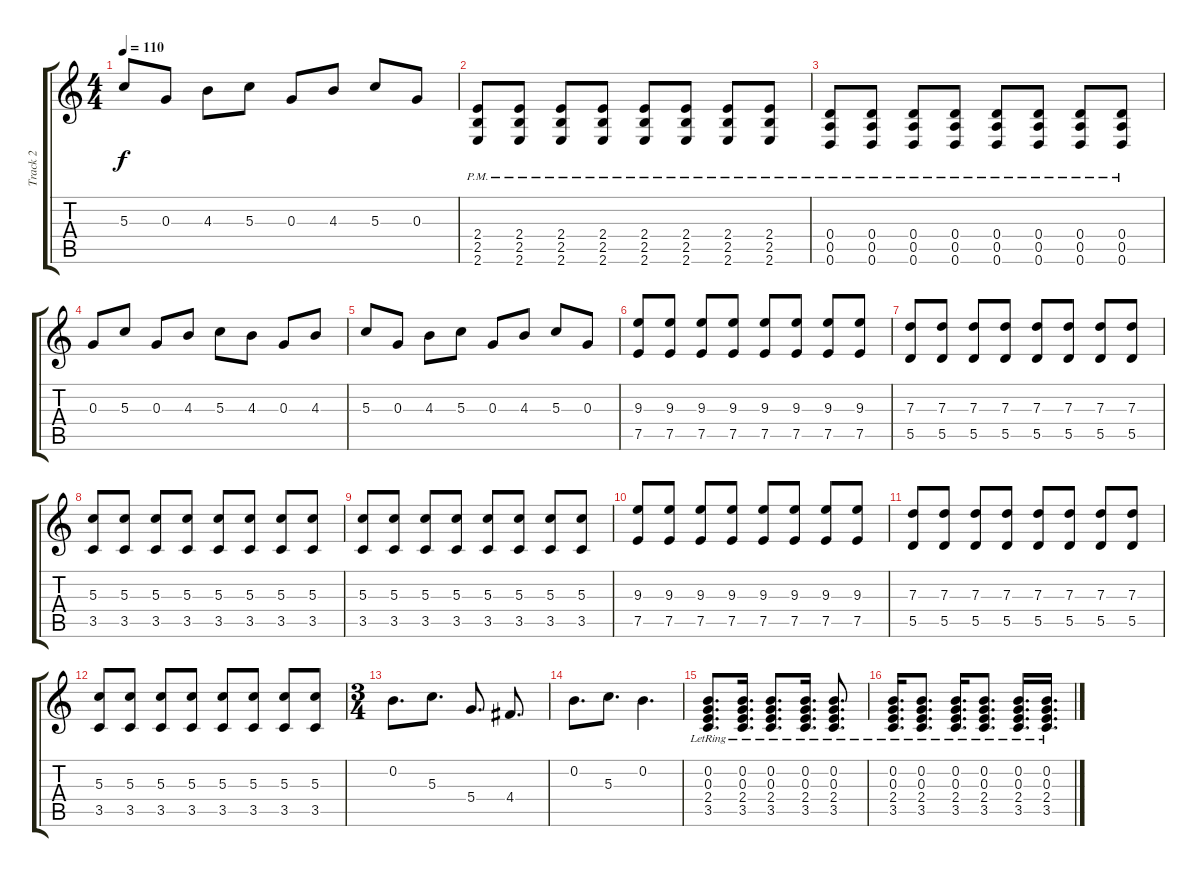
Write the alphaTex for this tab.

\track ("Track 2" "Track 2") {instrument electricguitarclean}
\staff {score tabs}
\tuning (E4 B3 G3 D3 A2 D2) {hide}
\ts (4 4)
\tempo 110
\clef g2
\ks c
5.3.8{dy f} 0.3.8 4.3.8 5.3.8 0.3.8 4.3.8 5.3.8 0.3.8 |
(2.4{pm} 2.5{pm} 2.6{pm}).8 (2.4{pm} 2.5{pm} 2.6{pm}).8 (2.4{pm} 2.5{pm} 2.6{pm}).8 (2.4{pm} 2.5{pm} 2.6{pm}).8 (2.4{pm} 2.5{pm} 2.6{pm}).8 (2.4{pm} 2.5{pm} 2.6{pm}).8 (2.4{pm} 2.5{pm} 2.6{pm}).8 (2.4{pm} 2.5{pm} 2.6{pm}).8 |
(0.4{pm} 0.5{pm} 0.6{pm}).8 (0.4{pm} 0.5{pm} 0.6{pm}).8 (0.4{pm} 0.5{pm} 0.6{pm}).8 (0.4{pm} 0.5{pm} 0.6{pm}).8 (0.4{pm} 0.5{pm} 0.6{pm}).8 (0.4{pm} 0.5{pm} 0.6{pm}).8 (0.4{pm} 0.5{pm} 0.6{pm}).8 (0.4{pm} 0.5{pm} 0.6{pm}).8 |
0.3.8 5.3.8 0.3.8 4.3.8 5.3.8 4.3.8 0.3.8 4.3.8 |
5.3.8 0.3.8 4.3.8 5.3.8 0.3.8 4.3.8 5.3.8 0.3.8 |
(9.3 7.5).8 (9.3 7.5).8 (9.3 7.5).8 (9.3 7.5).8 (9.3 7.5).8 (9.3 7.5).8 (9.3 7.5).8 (9.3 7.5).8 |
(7.3 5.5).8 (7.3 5.5).8 (7.3 5.5).8 (7.3 5.5).8 (7.3 5.5).8 (7.3 5.5).8 (7.3 5.5).8 (7.3 5.5).8 |
(5.3 3.5).8 (5.3 3.5).8 (5.3 3.5).8 (5.3 3.5).8 (5.3 3.5).8 (5.3 3.5).8 (5.3 3.5).8 (5.3 3.5).8 |
(5.3 3.5).8 (5.3 3.5).8 (5.3 3.5).8 (5.3 3.5).8 (5.3 3.5).8 (5.3 3.5).8 (5.3 3.5).8 (5.3 3.5).8 |
(9.3 7.5).8 (9.3 7.5).8 (9.3 7.5).8 (9.3 7.5).8 (9.3 7.5).8 (9.3 7.5).8 (9.3 7.5).8 (9.3 7.5).8 |
(7.3 5.5).8 (7.3 5.5).8 (7.3 5.5).8 (7.3 5.5).8 (7.3 5.5).8 (7.3 5.5).8 (7.3 5.5).8 (7.3 5.5).8 |
(5.3 3.5).8 (5.3 3.5).8 (5.3 3.5).8 (5.3 3.5).8 (5.3 3.5).8 (5.3 3.5).8 (5.3 3.5).8 (5.3 3.5).8 |
\ts (3 4)
0.2.8{d} 5.3.8{d} 5.4.8{d} 4.4.8{d} |
0.2.8{d} 5.3.8{d} 0.2.4{d} |
(0.2{lr} 0.3{lr} 2.4{lr} 3.5{lr}).8{d volume 9 instrument electricguitarclean} (0.2{lr} 0.3{lr} 2.4{lr} 3.5{lr}).16{d} (0.2{lr} 0.3{lr} 2.4{lr} 3.5{lr}).8{d} (0.2{lr} 0.3{lr} 2.4{lr} 3.5{lr}).16{d} (0.2{lr} 0.3{lr} 2.4{lr} 3.5{lr}).8{d} |
(0.2{lr} 0.3{lr} 2.4{lr} 3.5{lr}).16{d} (0.2{lr} 0.3{lr} 2.4{lr} 3.5{lr}).8{d} (0.2{lr} 0.3{lr} 2.4{lr} 3.5{lr}).16{d} (0.2{lr} 0.3{lr} 2.4{lr} 3.5{lr}).8{d} (0.2{lr} 0.3{lr} 2.4{lr} 3.5{lr}).16{d} (0.2{lr} 0.3{lr} 2.4{lr} 3.5{lr}).16{d}
